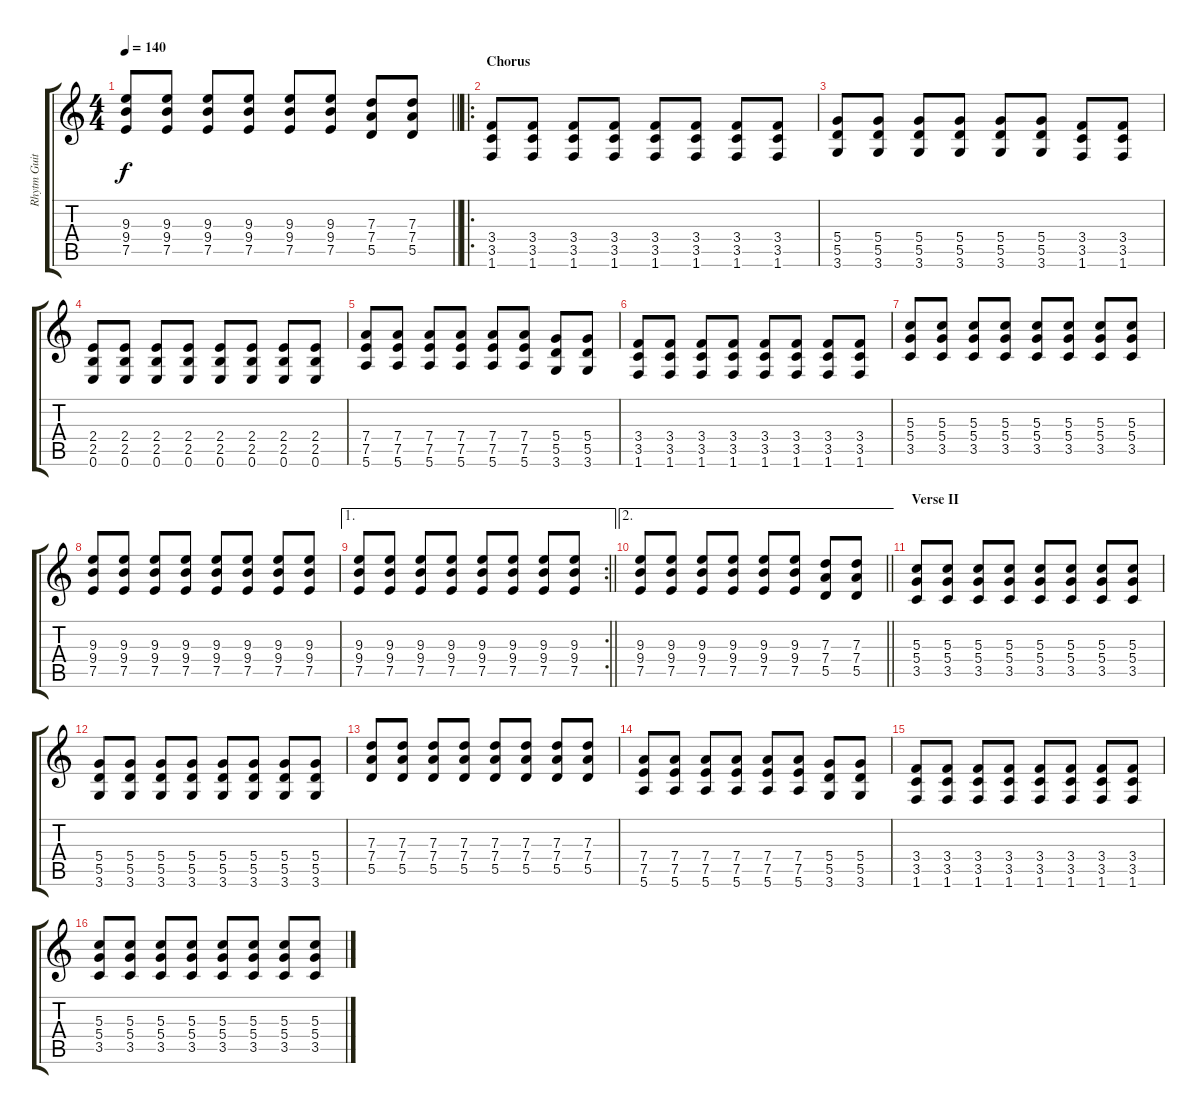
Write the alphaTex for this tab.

\track ("Rhytm Guitar" "Rhytm Guit") {instrument distortionguitar}
\staff {score tabs}
\tuning (E4 B3 G3 D3 A2 E2) {hide}
\ts (4 4)
\tempo 140
\clef g2
\barLineRight lightlight
\ks c
(9.3 9.4 7.5).8{dy f} (9.3 9.4 7.5).8 (9.3 9.4 7.5).8 (9.3 9.4 7.5).8 (9.3 9.4 7.5).8 (9.3 9.4 7.5).8 (7.3 7.4 5.5).8 (7.3 7.4 5.5).8 |
\ro
\section ("" "Chorus")
(3.4 3.5 1.6).8 (3.4 3.5 1.6).8 (3.4 3.5 1.6).8 (3.4 3.5 1.6).8 (3.4 3.5 1.6).8 (3.4 3.5 1.6).8 (3.4 3.5 1.6).8 (3.4 3.5 1.6).8 |
(5.4 5.5 3.6).8 (5.4 5.5 3.6).8 (5.4 5.5 3.6).8 (5.4 5.5 3.6).8 (5.4 5.5 3.6).8 (5.4 5.5 3.6).8 (3.4 3.5 1.6).8 (3.4 3.5 1.6).8 |
(2.4 2.5 0.6).8 (2.4 2.5 0.6).8 (2.4 2.5 0.6).8 (2.4 2.5 0.6).8 (2.4 2.5 0.6).8 (2.4 2.5 0.6).8 (2.4 2.5 0.6).8 (2.4 2.5 0.6).8 |
(7.4 7.5 5.6).8 (7.4 7.5 5.6).8 (7.4 7.5 5.6).8 (7.4 7.5 5.6).8 (7.4 7.5 5.6).8 (7.4 7.5 5.6).8 (5.4 5.5 3.6).8 (5.4 5.5 3.6).8 |
(3.4 3.5 1.6).8 (3.4 3.5 1.6).8 (3.4 3.5 1.6).8 (3.4 3.5 1.6).8 (3.4 3.5 1.6).8 (3.4 3.5 1.6).8 (3.4 3.5 1.6).8 (3.4 3.5 1.6).8 |
(5.3 5.4 3.5).8 (5.3 5.4 3.5).8 (5.3 5.4 3.5).8 (5.3 5.4 3.5).8 (5.3 5.4 3.5).8 (5.3 5.4 3.5).8 (5.3 5.4 3.5).8 (5.3 5.4 3.5).8 |
(9.3 9.4 7.5).8 (9.3 9.4 7.5).8 (9.3 9.4 7.5).8 (9.3 9.4 7.5).8 (9.3 9.4 7.5).8 (9.3 9.4 7.5).8 (9.3 9.4 7.5).8 (9.3 9.4 7.5).8 |
\ae 1
\rc 2
\barLineRight lightlight
(9.3 9.4 7.5).8 (9.3 9.4 7.5).8 (9.3 9.4 7.5).8 (9.3 9.4 7.5).8 (9.3 9.4 7.5).8 (9.3 9.4 7.5).8 (9.3 9.4 7.5).8 (9.3 9.4 7.5).8 |
\ae 2
\barLineRight lightlight
(9.3 9.4 7.5).8 (9.3 9.4 7.5).8 (9.3 9.4 7.5).8 (9.3 9.4 7.5).8 (9.3 9.4 7.5).8 (9.3 9.4 7.5).8 (7.3 7.4 5.5).8 (7.3 7.4 5.5).8 |
\section ("" "Verse II")
(5.3 5.4 3.5).8 (5.3 5.4 3.5).8 (5.3 5.4 3.5).8 (5.3 5.4 3.5).8 (5.3 5.4 3.5).8 (5.3 5.4 3.5).8 (5.3 5.4 3.5).8 (5.3 5.4 3.5).8 |
(5.4 5.5 3.6).8 (5.4 5.5 3.6).8 (5.4 5.5 3.6).8 (5.4 5.5 3.6).8 (5.4 5.5 3.6).8 (5.4 5.5 3.6).8 (5.4 5.5 3.6).8 (5.4 5.5 3.6).8 |
(7.3 7.4 5.5).8 (7.3 7.4 5.5).8 (7.3 7.4 5.5).8 (7.3 7.4 5.5).8 (7.3 7.4 5.5).8 (7.3 7.4 5.5).8 (7.3 7.4 5.5).8 (7.3 7.4 5.5).8 |
(7.4 7.5 5.6).8 (7.4 7.5 5.6).8 (7.4 7.5 5.6).8 (7.4 7.5 5.6).8 (7.4 7.5 5.6).8 (7.4 7.5 5.6).8 (5.4 5.5 3.6).8 (5.4 5.5 3.6).8 |
(3.4 3.5 1.6).8 (3.4 3.5 1.6).8 (3.4 3.5 1.6).8 (3.4 3.5 1.6).8 (3.4 3.5 1.6).8 (3.4 3.5 1.6).8 (3.4 3.5 1.6).8 (3.4 3.5 1.6).8 |
(5.3 5.4 3.5).8 (5.3 5.4 3.5).8 (5.3 5.4 3.5).8 (5.3 5.4 3.5).8 (5.3 5.4 3.5).8 (5.3 5.4 3.5).8 (5.3 5.4 3.5).8 (5.3 5.4 3.5).8
